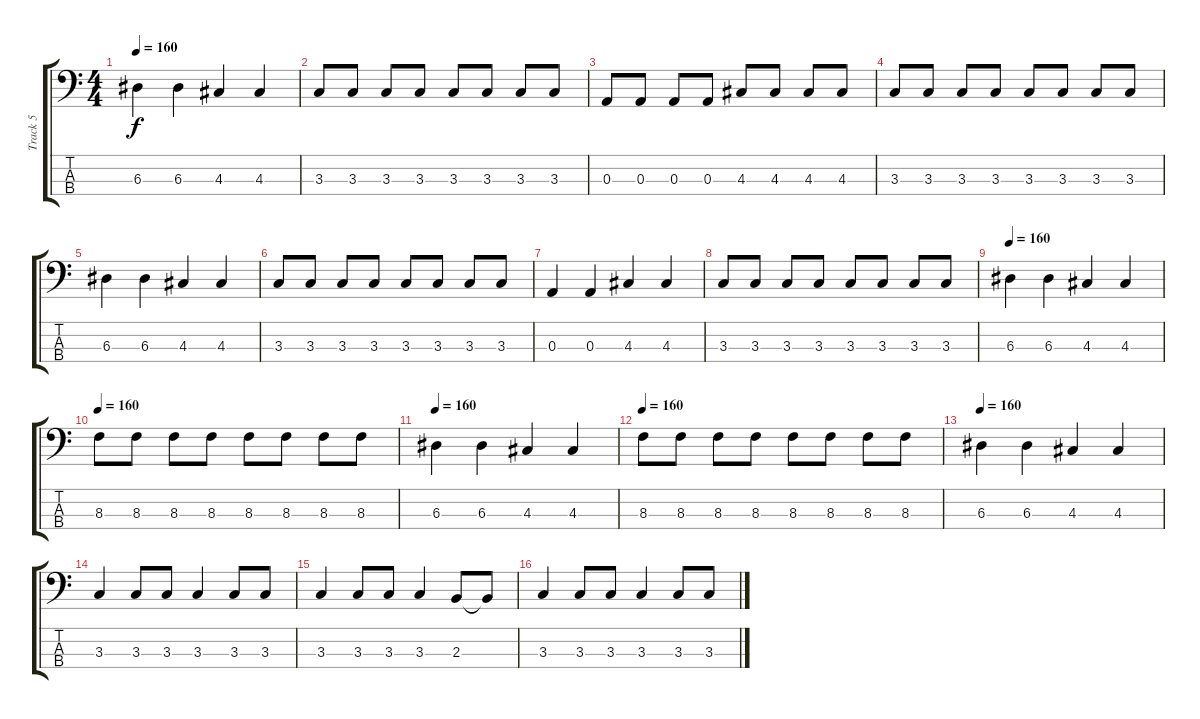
\track ("Track 5" "Track 5") {instrument electricbassfinger}
\staff {score tabs}
\tuning (G2 D2 A1 E1) {hide}
\ts (4 4)
\tempo 160
\clef f4
\ks c
6.3.4{dy f} 6.3.4 4.3.4 4.3.4 |
3.3.8 3.3.8 3.3.8 3.3.8 3.3.8 3.3.8 3.3.8 3.3.8 |
0.3.8 0.3.8 0.3.8 0.3.8 4.3.8 4.3.8 4.3.8 4.3.8 |
3.3.8 3.3.8 3.3.8 3.3.8 3.3.8 3.3.8 3.3.8 3.3.8 |
6.3.4 6.3.4 4.3.4 4.3.4 |
3.3.8 3.3.8 3.3.8 3.3.8 3.3.8 3.3.8 3.3.8 3.3.8 |
0.3.4 0.3.4 4.3.4 4.3.4 |
3.3.8 3.3.8 3.3.8 3.3.8 3.3.8 3.3.8 3.3.8 3.3.8 |
\tempo 160
6.3.4 6.3.4 4.3.4 4.3.4 |
\tempo 160
8.3.8 8.3.8 8.3.8 8.3.8 8.3.8 8.3.8 8.3.8 8.3.8 |
\tempo 160
6.3.4 6.3.4 4.3.4 4.3.4 |
\tempo 160
8.3.8 8.3.8 8.3.8 8.3.8 8.3.8 8.3.8 8.3.8 8.3.8 |
\tempo 160
6.3.4 6.3.4 4.3.4 4.3.4 |
3.3.4 3.3.8 3.3.8 3.3.4 3.3.8 3.3.8 |
3.3.4 3.3.8 3.3.8 3.3.4 2.3.8 2.3{t}.8 |
3.3.4 3.3.8 3.3.8 3.3.4 3.3.8 3.3.8
